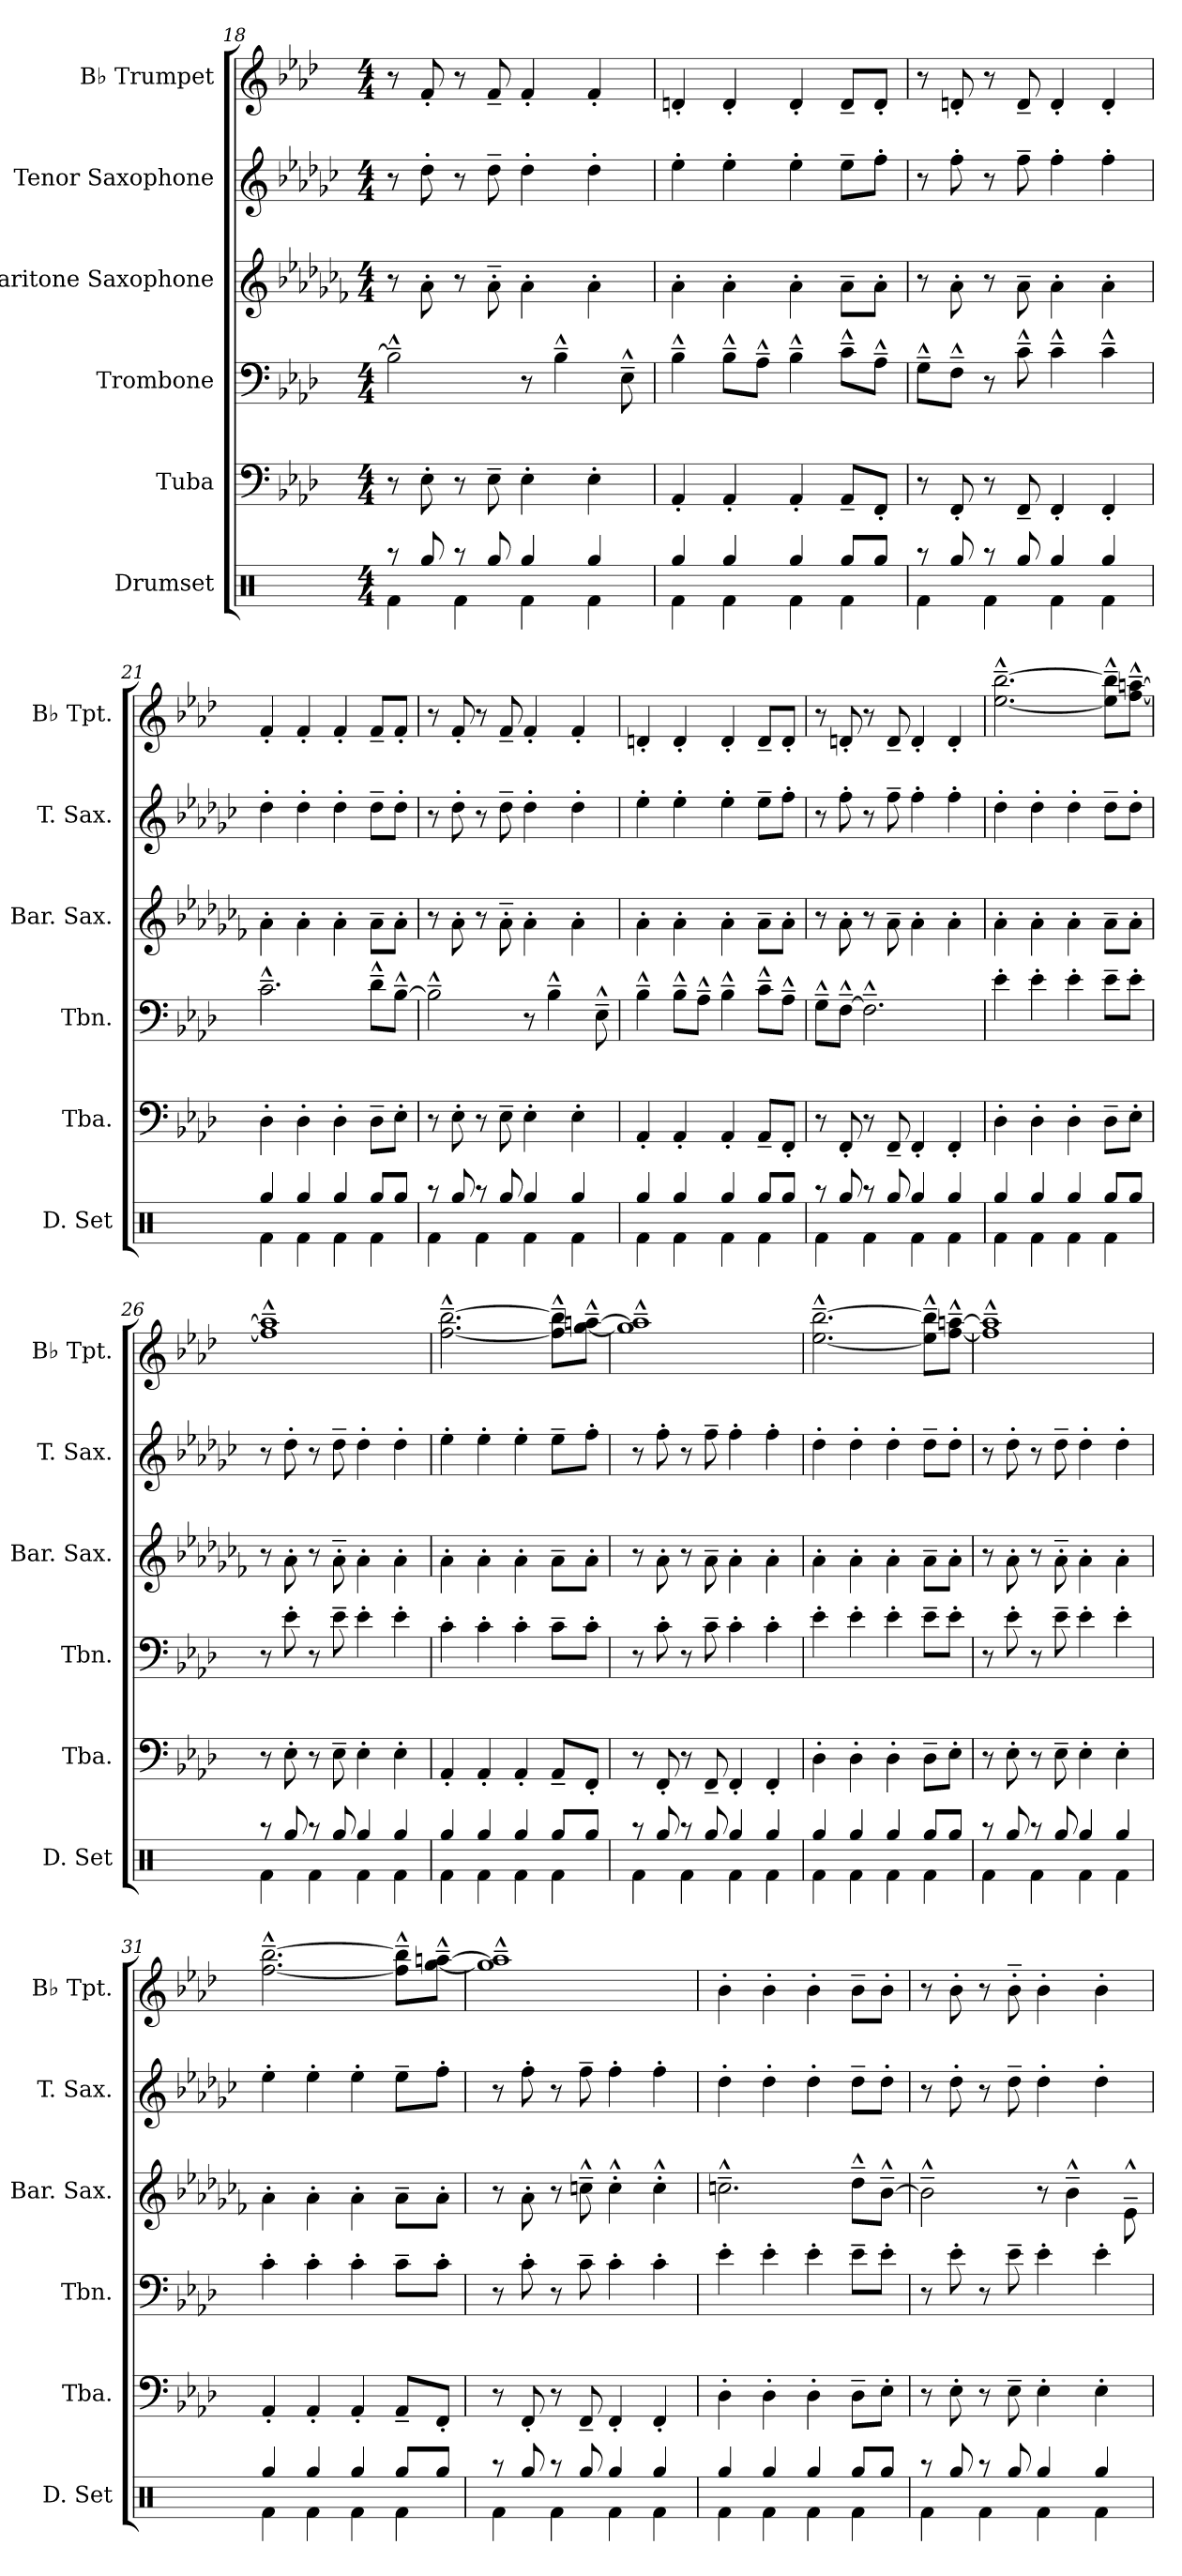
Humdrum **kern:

**kern	**kern	**kern	**kern	**kern	**kern
*part6	*part5	*part4	*part3	*part2	*part1
*staff6	*staff5	*staff4	*staff3	*staff2	*staff1
*I"Drumset	*I"Tuba	*I"Trombone	*I"Baritone Saxophone	*I"Tenor Saxophone	*I"B♭ Trumpet
*I'D. Set	*I'Tba.	*I'Tbn.	*I'Bar. Sax.	*I'T. Sax.	*I'B♭ Tpt.
*clefX	*clefF4	*clefF4	*clefG2	*clefG2	*clefG2
*	*	*	*ITrd12c21	*ITrd8c14	*ITrd1c2
*k[]	*k[b-e-a-d-]	*k[b-e-a-d-]	*k[b-e-a-d-g-c-f-]	*k[b-e-a-d-g-c-]	*k[b-e-a-d-g-c-]
*M4/4	*M4/4	*M4/4	*M4/4	*M4/4	*M4/4
=18	=18	=18	=18	=18	=18
*^	*	*	*	*	*
8r	4Rf\	8r	2B-^^~\]	8r	8r	8r
8Rgg/	.	8E-'\	.	8A-'\	8d-'\	8e-'/
8r	4Rf\	8r	.	8r	8r	8r
8Rgg/	.	8E-~\	.	8A-'~\	8d-~\	8e-~/
4Rgg/	4Rf\	4E-'\	8r	4A-'\	4d-'\	4e-'/
.	.	.	4B-^^~\	.	.	.
4Rgg/	4Rf\	4E-'\	.	4A-'\	4d-'\	4e-'/
.	.	.	8E-^^~\	.	.	.
=19	=19	=19	=19	=19	=19	=19
4Rgg/	4Rf\	4AA-'/	4B-^^~\	4A-'\	4e-'\	4cn'/
4Rgg/	4Rf\	4AA-'/	8B-^^~\L	4A-'\	4e-'\	4c'/
.	.	.	8A-^^~\J	.	.	.
4Rgg/	4Rf\	4AA-'/	4B-^^~\	4A-'\	4e-'\	4c'/
8Rgg/L	4Rf\	8AA-~/L	8c^^~\L	8A-~\L	8e-~\L	8c~/L
8Rgg/J	.	8FF'/J	8A-^^~\J	8A-'\J	8f'\J	8c'/J
!!LO:LB:g=z
=20	=20	=20	=20	=20	=20	=20
8r	4Rf\	8r	8G^^~\L	8r	8r	8r
8Rgg/	.	8FF'/	8F^^~\J	8A-'\	8f'\	8cn'/
8r	4Rf\	8r	8r	8r	8r	8r
8Rgg/	.	8FF~/	8c^^~\	8A-~\	8f~\	8c~/
4Rgg/	4Rf\	4FF'/	4c^^~\	4A-'\	4f'\	4c'/
4Rgg/	4Rf\	4FF'/	4c^^~\	4A-'\	4f'\	4c'/
=21	=21	=21	=21	=21	=21	=21
4Rgg/	4Rf\	4D-'\	2.c^^~\	4A-'\	4d-'\	4e-'/
4Rgg/	4Rf\	4D-'\	.	4A-'\	4d-'\	4e-'/
4Rgg/	4Rf\	4D-'\	.	4A-'\	4d-'\	4e-'/
8Rgg/L	4Rf\	8D-~\L	8d-^^~\L	8A-~\L	8d-~\L	8e-~/L
8Rgg/J	.	8E-'\J	[8B-^^~\J	8A-'\J	8d-'\J	8e-'/J
=22	=22	=22	=22	=22	=22	=22
8r	4Rf\	8r	2B-^^~\]	8r	8r	8r
8Rgg/	.	8E-'\	.	8A-'\	8d-'\	8e-'/
8r	4Rf\	8r	.	8r	8r	8r
8Rgg/	.	8E-~\	.	8A-'~\	8d-~\	8e-~/
4Rgg/	4Rf\	4E-'\	8r	4A-'\	4d-'\	4e-'/
.	.	.	4B-^^~\	.	.	.
4Rgg/	4Rf\	4E-'\	.	4A-'\	4d-'\	4e-'/
.	.	.	8E-^^~\	.	.	.
=23	=23	=23	=23	=23	=23	=23
4Rgg/	4Rf\	4AA-'/	4B-^^~\	4A-'\	4e-'\	4cn'/
4Rgg/	4Rf\	4AA-'/	8B-^^~\L	4A-'\	4e-'\	4c'/
.	.	.	8A-^^~\J	.	.	.
4Rgg/	4Rf\	4AA-'/	4B-^^~\	4A-'\	4e-'\	4c'/
8Rgg/L	4Rf\	8AA-~/L	8c^^~\L	8A-~\L	8e-~\L	8c~/L
8Rgg/J	.	8FF'/J	8A-^^~\J	8A-'\J	8f'\J	8c'/J
=24	=24	=24	=24	=24	=24	=24
8r	4Rf\	8r	8G^^~\L	8r	8r	8r
8Rgg/	.	8FF'/	[8F^^~\J	8A-'\	8f'\	8cn'/
8r	4Rf\	8r	2.F^^~\]	8r	8r	8r
8Rgg/	.	8FF~/	.	8A-~\	8f~\	8c~/
4Rgg/	4Rf\	4FF'/	.	4A-'\	4f'\	4c'/
4Rgg/	4Rf\	4FF'/	.	4A-'\	4f'\	4c'/
!!LO:PB:g=z
=25	=25	=25	=25	=25	=25	=25
4Rgg/	4Rf\	4D-'\	4e-'\	4A-'\	4d-'\	[2.dd-\^^~ [2.aa-\^^~
4Rgg/	4Rf\	4D-'\	4e-'\	4A-'\	4d-'\	.
4Rgg/	4Rf\	4D-'\	4e-'\	4A-'\	4d-'\	.
8Rgg/L	4Rf\	8D-~\L	8e-~\L	8A-~\L	8d-~\L	8dd-\]^^~ 8aa-\]^^~L
8Rgg/J	.	8E-'\J	8e-'\J	8A-'\J	8d-'\J	[8ee-\^^~ [8ggn\^^~J
=26	=26	=26	=26	=26	=26	=26
8r	4Rf\	8r	8r	8r	8r	1ee-]^^~ 1gg]^^~
8Rgg/	.	8E-'\	8e-'\	8A-'\	8d-'\	.
8r	4Rf\	8r	8r	8r	8r	.
8Rgg/	.	8E-~\	8e-~\	8A-'~\	8d-~\	.
4Rgg/	4Rf\	4E-'\	4e-'\	4A-'\	4d-'\	.
4Rgg/	4Rf\	4E-'\	4e-'\	4A-'\	4d-'\	.
=27	=27	=27	=27	=27	=27	=27
4Rgg/	4Rf\	4AA-'/	4c'\	4A-'\	4e-'\	[2.ee-\^^~ [2.aa-\^^~
4Rgg/	4Rf\	4AA-'/	4c'\	4A-'\	4e-'\	.
4Rgg/	4Rf\	4AA-'/	4c'\	4A-'\	4e-'\	.
8Rgg/L	4Rf\	8AA-~/L	8c~\L	8A-~\L	8e-~\L	8ee-\]^^~ 8aa-\]^^~L
8Rgg/J	.	8FF'/J	8c'\J	8A-'\J	8f'\J	[8ff\^^~ [8ggn\^^~J
=28	=28	=28	=28	=28	=28	=28
8r	4Rf\	8r	8r	8r	8r	1ff]^^~ 1gg]^^~
8Rgg/	.	8FF'/	8c'\	8A-'\	8f'\	.
8r	4Rf\	8r	8r	8r	8r	.
8Rgg/	.	8FF~/	8c~\	8A-~\	8f~\	.
4Rgg/	4Rf\	4FF'/	4c'\	4A-'\	4f'\	.
4Rgg/	4Rf\	4FF'/	4c'\	4A-'\	4f'\	.
=29	=29	=29	=29	=29	=29	=29
4Rgg/	4Rf\	4D-'\	4e-'\	4A-'\	4d-'\	[2.dd-\^^~ [2.aa-\^^~
4Rgg/	4Rf\	4D-'\	4e-'\	4A-'\	4d-'\	.
4Rgg/	4Rf\	4D-'\	4e-'\	4A-'\	4d-'\	.
8Rgg/L	4Rf\	8D-~\L	8e-~\L	8A-~\L	8d-~\L	8dd-\]^^~ 8aa-\]^^~L
8Rgg/J	.	8E-'\J	8e-'\J	8A-'\J	8d-'\J	[8ee-\^^~ [8ggn\^^~J
!!LO:LB:g=z
=30	=30	=30	=30	=30	=30	=30
8r	4Rf\	8r	8r	8r	8r	1ee-]^^~ 1gg]^^~
8Rgg/	.	8E-'\	8e-'\	8A-'\	8d-'\	.
8r	4Rf\	8r	8r	8r	8r	.
8Rgg/	.	8E-~\	8e-~\	8A-'~\	8d-~\	.
4Rgg/	4Rf\	4E-'\	4e-'\	4A-'\	4d-'\	.
4Rgg/	4Rf\	4E-'\	4e-'\	4A-'\	4d-'\	.
=31	=31	=31	=31	=31	=31	=31
4Rgg/	4Rf\	4AA-'/	4c'\	4A-'\	4e-'\	[2.ee-\^^~ [2.aa-\^^~
4Rgg/	4Rf\	4AA-'/	4c'\	4A-'\	4e-'\	.
4Rgg/	4Rf\	4AA-'/	4c'\	4A-'\	4e-'\	.
8Rgg/L	4Rf\	8AA-~/L	8c~\L	8A-~\L	8e-~\L	8ee-\]^^~ 8aa-\]^^~L
8Rgg/J	.	8FF'/J	8c'\J	8A-'\J	8f'\J	[8ff\^^~ [8ggn\^^~J
=32	=32	=32	=32	=32	=32	=32
8r	4Rf\	8r	8r	8r	8r	1ff]^^~ 1gg]^^~
8Rgg/	.	8FF'/	8c'\	8A-'\	8f'\	.
8r	4Rf\	8r	8r	8r	8r	.
8Rgg/	.	8FF~/	8c~\	8cn~^^\	8f~\	.
4Rgg/	4Rf\	4FF'/	4c'\	4c'^^\	4f'\	.
4Rgg/	4Rf\	4FF'/	4c'\	4c'^^\	4f'\	.
=33	=33	=33	=33	=33	=33	=33
4Rgg/	4Rf\	4D-'\	4e-'\	2.cn^^~\	4d-'\	4a-'\
4Rgg/	4Rf\	4D-'\	4e-'\	.	4d-'\	4a-'\
4Rgg/	4Rf\	4D-'\	4e-'\	.	4d-'\	4a-'\
8Rgg/L	4Rf\	8D-~\L	8e-~\L	8d-^^~\L	8d-~\L	8a-~\L
8Rgg/J	.	8E-'\J	8e-'\J	[8B-^^~\J	8d-'\J	8a-'\J
!!LO:PB:g=z
=34	=34	=34	=34	=34	=34	=34
8r	4Rf\	8r	8r	2B-^^~\]	8r	8r
8Rgg/	.	8E-'\	8e-'\	.	8d-'\	8a-'\
8r	4Rf\	8r	8r	.	8r	8r
8Rgg/	.	8E-~\	8e-~\	.	8d-~\	8a-'~\
4Rgg/	4Rf\	4E-'\	4e-'\	8r	4d-'\	4a-'\
.	.	.	.	4B-^^~\	.	.
4Rgg/	4Rf\	4E-'\	4e-'\	.	4d-'\	4a-'\
.	.	.	.	8E-^^~\	.	.
*v	*v	*	*	*	*	*
=	=	=	=	=	=
*-	*-	*-	*-	*-	*-
